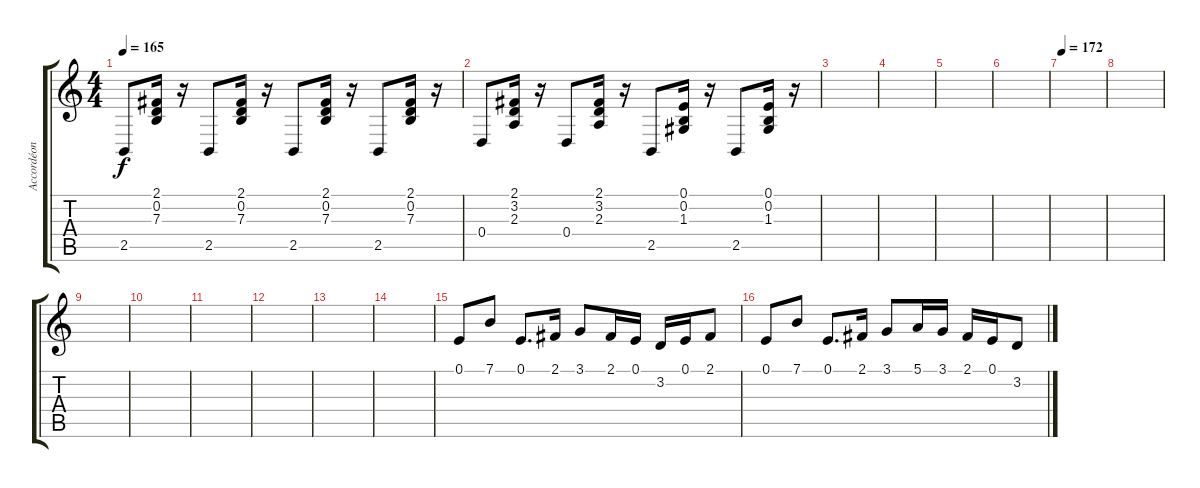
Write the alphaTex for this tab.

\track ("Accordéon 1" "Accordéon ") {instrument accordion}
\staff {score tabs}
\tuning (E4 B3 G3 D3 A2 E2) {hide}
\ts (4 4)
\tempo 165
\clef g2
\ks c
2.5.8{dy f} (2.1 0.2 7.3).16 r.16 2.5.8 (2.1 0.2 7.3).16 r.16 2.5.8 (2.1 0.2 7.3).16 r.16 2.5.8 (2.1 0.2 7.3).16 r.16 |
0.4.8 (2.1 3.2 2.3).16 r.16 0.4.8 (2.1 3.2 2.3).16 r.16 2.5.8 (0.1 0.2 1.3).16 r.16 2.5.8 (0.1 0.2 1.3).16 r.16 |
|
|
|
|
\tempo 172
|
|
|
|
|
|
|
|
0.1.8 7.1.8 0.1.8{d} 2.1.16 3.1.8 2.1.16 0.1.16 3.2.16 0.1.16 2.1.8 |
0.1.8 7.1.8 0.1.8{d} 2.1.16 3.1.8 5.1.16 3.1.16 2.1.16 0.1.16 3.2.8
